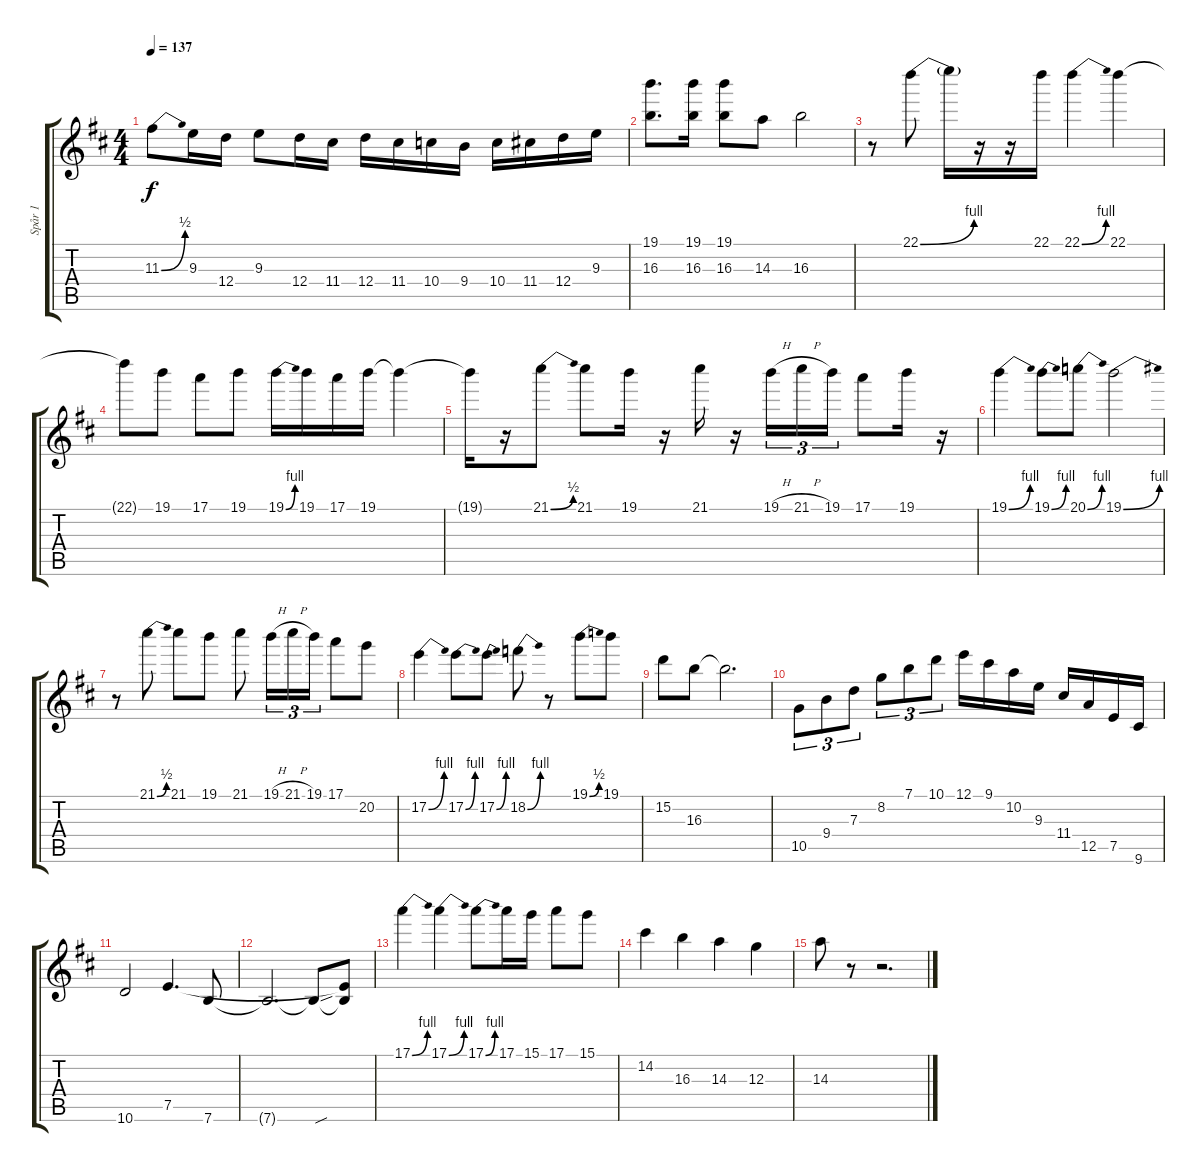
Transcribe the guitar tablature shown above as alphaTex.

\track ("Spår 1" "Spår 1") {mute instrument overdrivenguitar}
\staff {score tabs}
\tuning (E4 B3 G3 D3 A2 E2) {hide}
\ts (4 4)
\tempo 137
\clef g2
\ks d
11.3{be (bend 0 0 60 2)}.8{dy f} 9.3.16 12.4.16 9.3.8 12.4.16 11.4.16 12.4.16 11.4.16 10.4.16 9.4.16 10.4.16 11.4.16 12.4.16 9.3.16 |
(19.1 16.3).8{d} (19.1 16.3).16 (19.1 16.3).8 14.3.8 16.3.2 |
r.8 22.1{be (bend 0 0 60 4)}.8 22.1{t}.16 r.16 r.16 22.1.16 22.1{be (bend 0 0 60 4)}.4 22.1.4 |
22.1{t}.8 19.1.8 17.1.8 19.1.8 19.1{be (bend 0 0 60 4)}.16 19.1.16 17.1.16 19.1.16 19.1{t}.4 |
19.1{t}.16 r.16 21.1{be (bend 0 0 60 2)}.8 21.1.8 19.1.16 r.16 21.1.16 r.16 19.1{h}.16{tu (3 2)} 21.1{h}.16{tu (3 2)} 19.1.16{tu (3 2)} 17.1.8 19.1.16 r.16 |
19.1{be (bend 0 0 60 4)}.4 19.1{be (bend 0 0 60 4)}.8 20.1{be (bend 0 0 60 4)}.8 19.1{be (bend 0 0 60 4)}.2 |
r.8 21.1{be (bend 0 0 60 2)}.8 21.1.8 19.1.8 21.1.8 19.1{h}.16{tu (3 2)} 21.1{h}.16{tu (3 2)} 19.1.16{tu (3 2)} 17.1.8 20.2.8 |
17.2{be (bend 0 0 60 4)}.4 17.2{be (bend 0 0 60 4)}.8 17.2{be (bend 0 0 60 4)}.8 18.2{be (bend 0 0 60 4)}.8 r.8 19.1{be (bend 0 0 60 2)}.8 19.1.8 |
15.2.8 16.3.8 16.3{t}.2{d} |
10.5.8{tu (3 2)} 9.4.8{tu (3 2)} 7.3.8{tu (3 2)} 8.2.8{tu (3 2)} 7.1.8{tu (3 2)} 10.1.8{tu (3 2)} 12.1.16 9.1.16 10.2.16 9.3.16 11.4.16 12.5.16 7.5.16 9.6.16 |
10.6.2 7.5.4{d} 7.6.8 |
7.6{t}.2{d} 7.6{sou t}.8 (7.5{t} 7.6{t}).8 |
17.1{be (bend 0 0 60 4)}.4 17.1{be (bend 0 0 60 4)}.4 17.1{be (bend 0 0 60 4)}.8 17.1.16 15.1.16 17.1.8 15.1.8 |
14.2.4 16.3.4 14.3.4 12.3.4 |
14.3.8 r.8 r.2{d}
